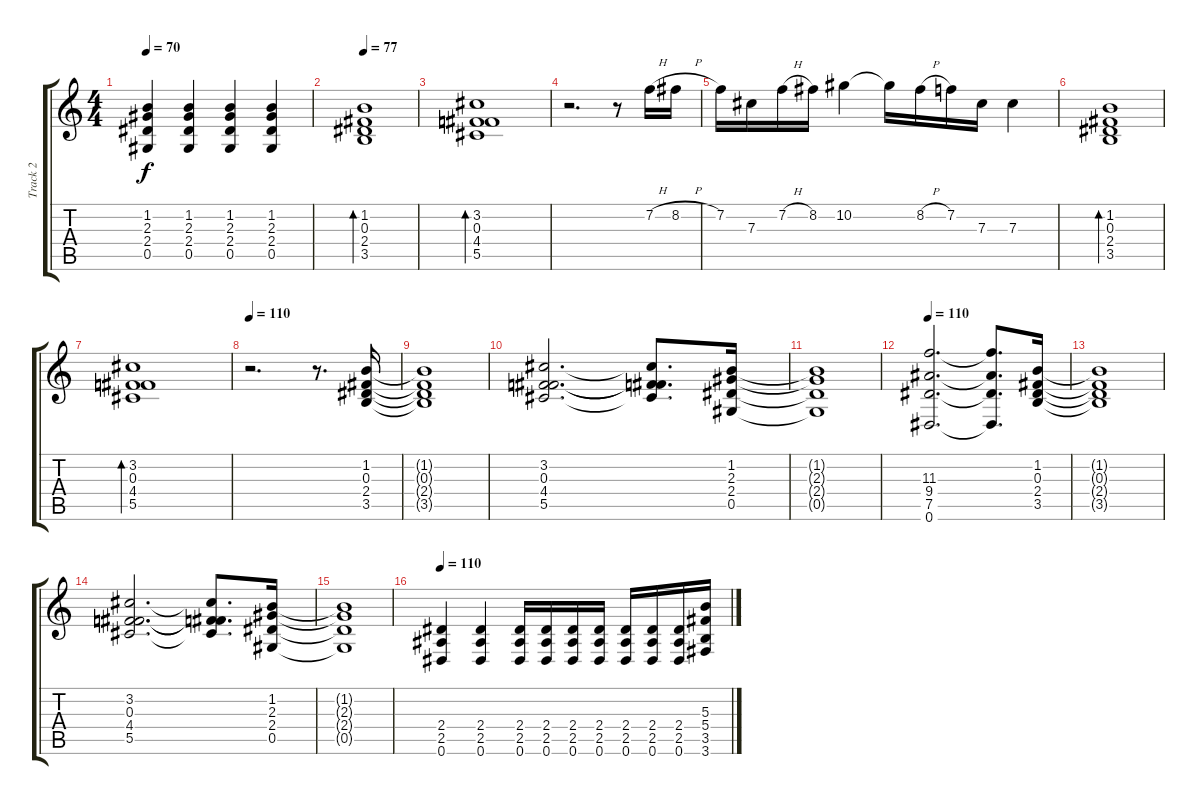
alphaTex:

\track ("Track 2" "Track 2") {instrument acousticguitarsteel}
\staff {score tabs}
\tuning (Eb4 Bb3 Gb3 Db3 Ab2 Eb2) {hide}
\ts (4 4)
\tempo 70
\clef g2
\ks c
(1.2 2.3 2.4 0.5).4{dy f} (1.2 2.3 2.4 0.5).4 (1.2 2.3 2.4 0.5).4 (1.2 2.3 2.4 0.5).4 |
\tempo 77
(1.2 0.3 2.4 3.5).1{bd 60} |
(3.2 0.3 4.4 5.5).1{bd 60} |
r.2{d} r.8 7.2{h}.16 8.2{h}.16 |
7.2.16 7.3.16 7.2{h}.16 8.2.16 10.2.4 10.2{t}.16 8.2{h}.16 7.2.16 7.3.16 7.3.4 |
(1.2 0.3 2.4 3.5).1{bd 60} |
(3.2 0.3 4.4 5.5).1{bd 60} |
\tempo 110
r.2{d instrument distortionguitar} r.8{d} (1.2 0.3 2.4 3.5).16 |
(1.2{t} 0.3{t} 2.4{t} 3.5{t}).1 |
(3.2 0.3 4.4 5.5).2{d} (3.2{t} 0.3{t} 4.4{t} 5.5{t}).8{d} (1.2 2.3 2.4 0.5).16 |
(1.2{t} 2.3{t} 2.4{t} 0.5{t}).1 |
\tempo 110
(11.3 9.4 7.5 0.6).2{d} (11.3{t} 9.4{t} 7.5{t} 0.6{t}).8{d} (1.2 0.3 2.4 3.5).16 |
(1.2{t} 0.3{t} 2.4{t} 3.5{t}).1 |
(3.2 0.3 4.4 5.5).2{d} (3.2{t} 0.3{t} 4.4{t} 5.5{t}).8{d} (1.2 2.3 2.4 0.5).16 |
(1.2{t} 2.3{t} 2.4{t} 0.5{t}).1 |
\tempo 110
(2.4 2.5 0.6).4 (2.4 2.5 0.6).4 (2.4 2.5 0.6).16 (2.4 2.5 0.6).16 (2.4 2.5 0.6).16 (2.4 2.5 0.6).16 (2.4 2.5 0.6).16 (2.4 2.5 0.6).16 (2.4 2.5 0.6).16 (5.3 5.4 3.5 3.6).16
